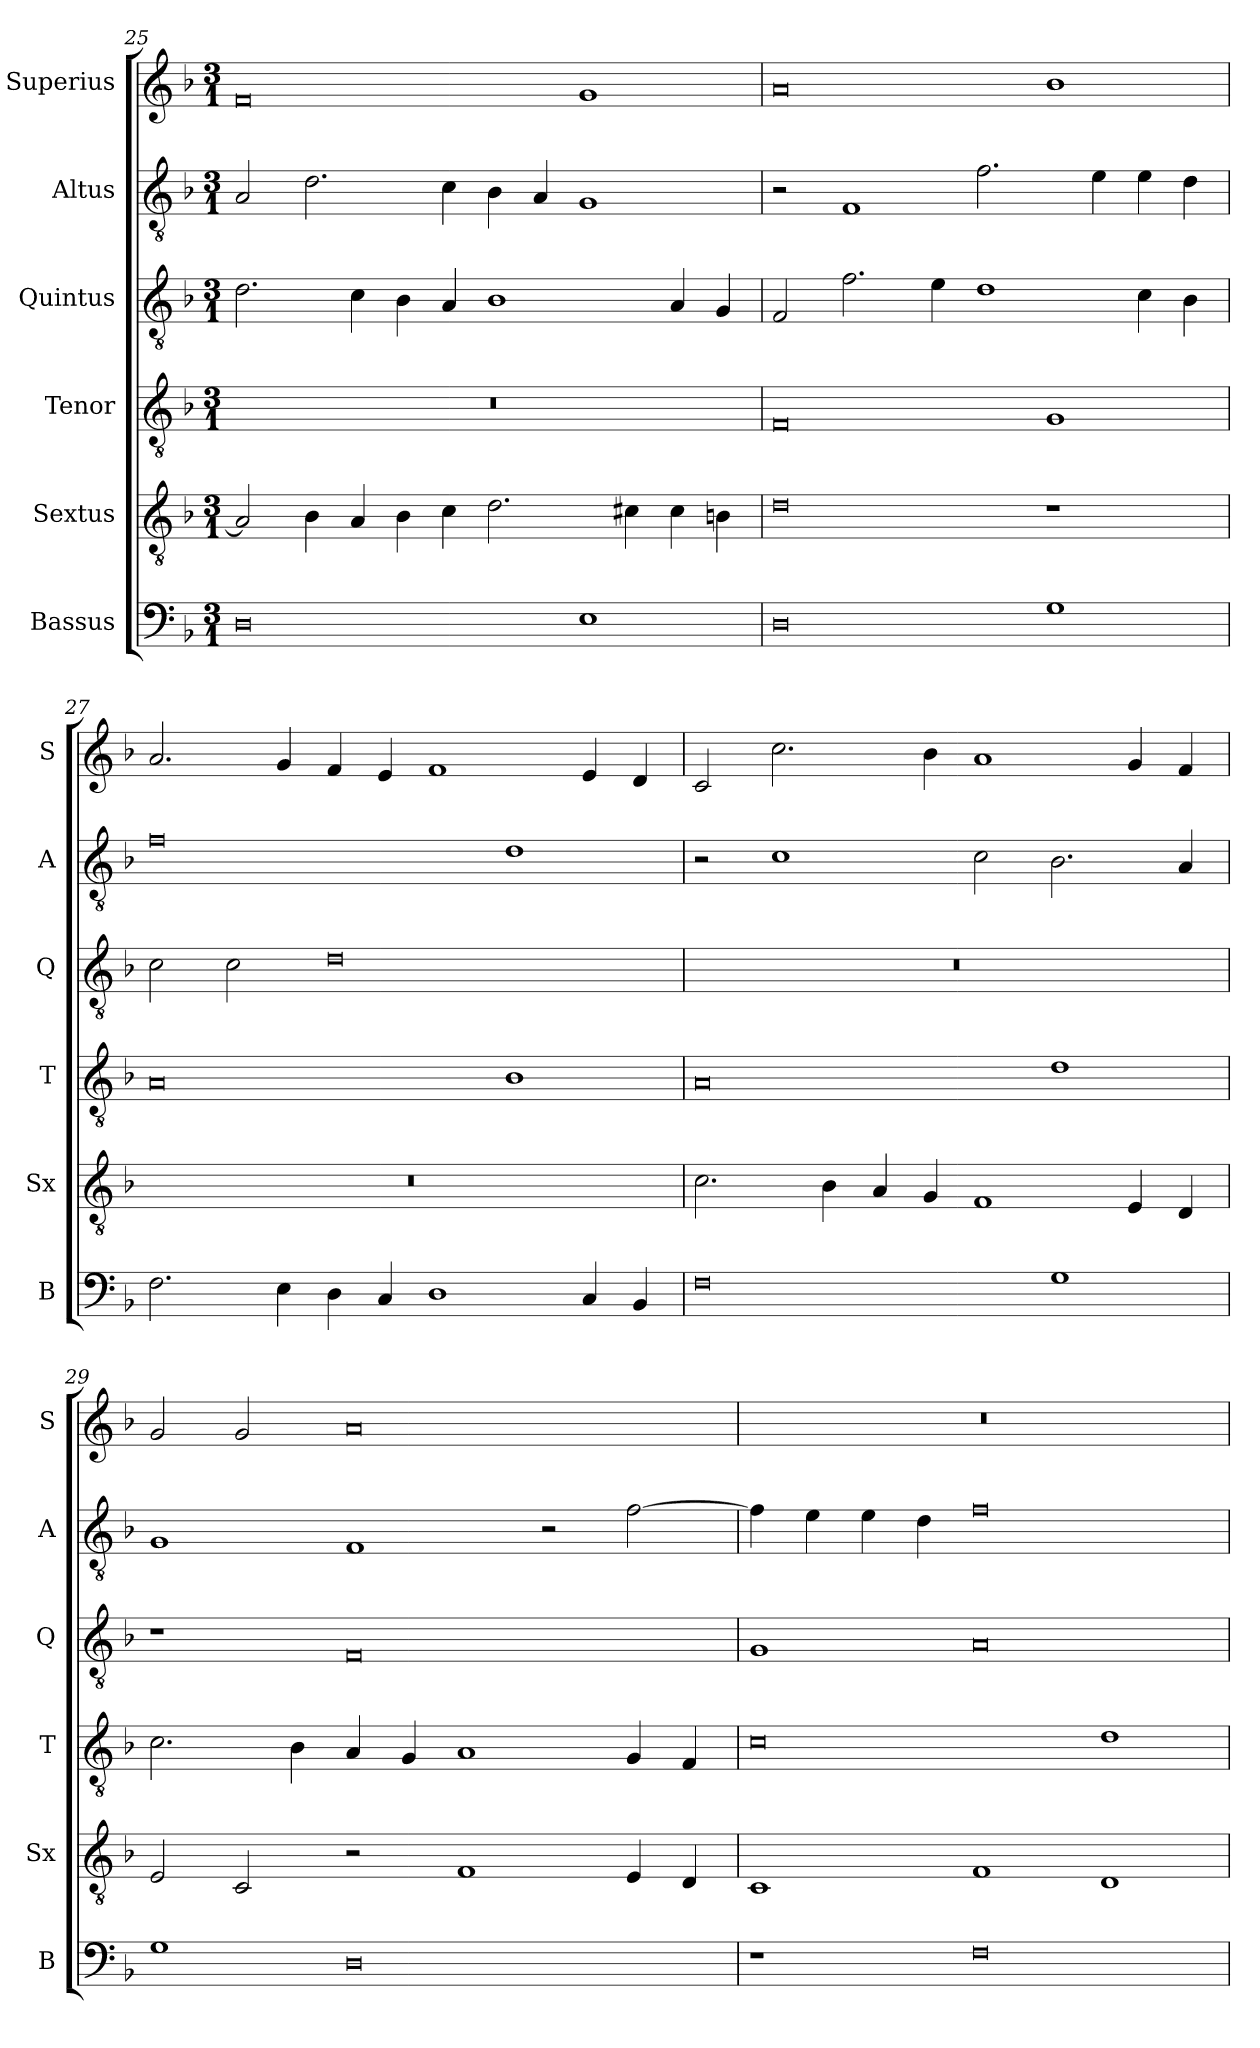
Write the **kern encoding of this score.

**kern	**kern	**kern	**kern	**kern	**kern
*part6	*part5	*part4	*part3	*part2	*part1
*staff6	*staff5	*staff4	*staff3	*staff2	*staff1
*I"Bassus	*I"Sextus	*I"Tenor	*I"Quintus	*I"Altus	*I"Superius
*I'B	*I'Sx	*I'T	*I'Q	*I'A	*I'S
*clefF4	*clefGv2	*clefGv2	*clefGv2	*clefGv2	*clefG2
*k[b-]	*k[b-]	*k[b-]	*k[b-]	*k[b-]	*k[b-]
*M3/1	*M3/1	*M3/1	*M3/1	*M3/1	*M3/1
=25	=25	=25	=25	=25	=25
0D	2A/]	0.r	2.d\	2A/	0f
.	4B-\	.	.	2.d\	.
.	4A/	.	4c\	.	.
.	4B-\	.	4B-\	.	.
.	4c\	.	4A/	4c\	.
.	2.d\	.	1B-	4B-\	.
.	.	.	.	4A/	.
1E	.	.	.	1G	1g
.	4c#X\	.	.	.	.
.	4c#\	.	4A/	.	.
.	4Bn\	.	4G/	.	.
=26	=26	=26	=26	=26	=26
0D	0d	0F	2F/	2r	0a
.	.	.	2.f\	1F	.
.	.	.	4e\	.	.
.	.	.	1d	2.f\	.
1G	1r	1G	.	.	1b-
.	.	.	.	4e\	.
.	.	.	4c\	4e\	.
.	.	.	4B-\	4d\	.
=27	=27	=27	=27	=27	=27
2.F\	0.r	0A	2c\	0f	2.a/
.	.	.	2c\	.	.
4E\	.	.	.	.	4g/
4D\	.	.	0d	.	4f/
4C/	.	.	.	.	4e/
1D	.	.	.	.	1f
.	.	1B-	.	1d	.
4C/	.	.	.	.	4e/
4BB-/	.	.	.	.	4d/
=28	=28	=28	=28	=28	=28
0F	2.c\	0A	0.r	2r	2c/
.	.	.	.	1c	2.cc\
.	4B-\	.	.	.	.
.	4A/	.	.	.	.
.	4G/	.	.	.	4b-\
.	1F	.	.	2c\	1a
1G	.	1d	.	2.B-\	.
.	4E/	.	.	.	4g/
.	4D/	.	.	4A/	4f/
=29	=29	=29	=29	=29	=29
1G	2E/	2.c\	1r	1G	2g/
.	2C/	.	.	.	2g/
.	.	4B-\	.	.	.
0D	2r	4A/	0F	1F	0a
.	.	4G/	.	.	.
.	1F	1A	.	.	.
.	.	.	.	2r	.
.	4E/	4G/	.	[2f\	.
.	4D/	4F/	.	.	.
=30	=30	=30	=30	=30	=30
1r	1C	0c	1G	4f\]	0.r
.	.	.	.	4e\	.
.	.	.	.	4e\	.
.	.	.	.	4d\	.
0F	1F	.	0A	0f	.
.	1D	1d	.	.	.
=	=	=	=	=	=
*-	*-	*-	*-	*-	*-
